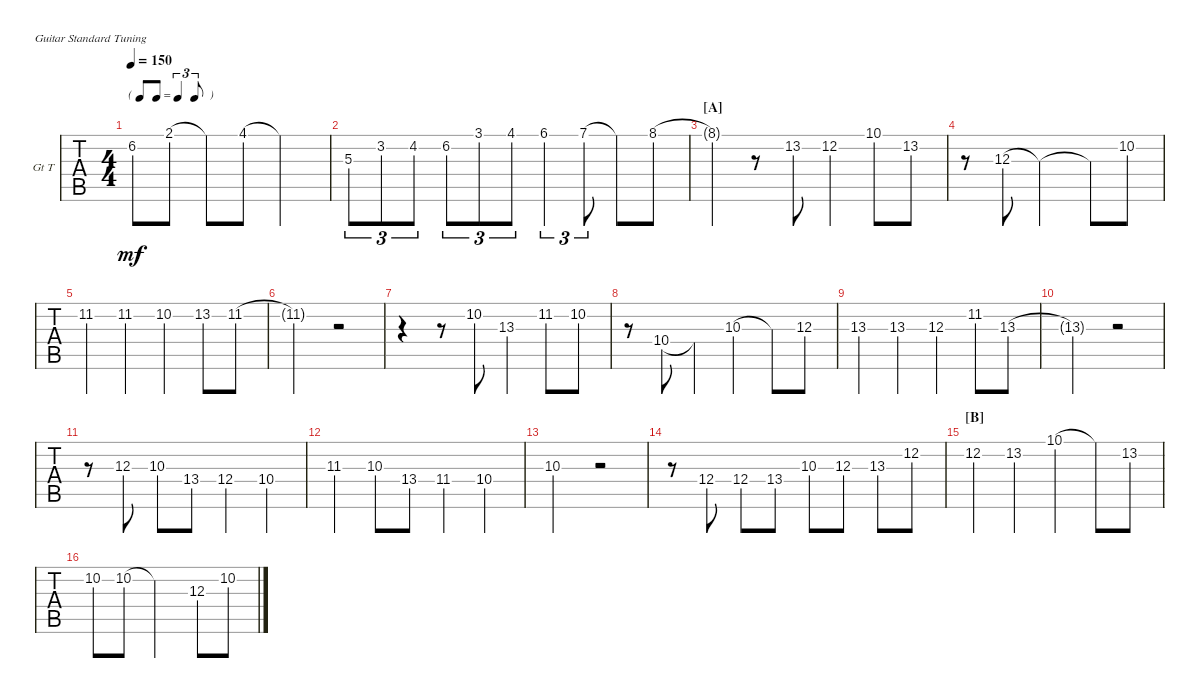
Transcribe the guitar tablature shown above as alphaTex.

\defaultSystemsLayout 4
\bracketExtendMode nobrackets
\firstSystemTrackNameOrientation horizontal
\otherSystemsTrackNameOrientation horizontal
\chordDiagramsInScore
\track ("Guitar Theme" "Gt T") {instrument acousticguitarsteel}
\staff {tabs}
\tuning (E4 B3 G3 D3 A2 E2)
\ts (4 4)
\tf triplet8th
\tempo 150
\clef g2
\ks cminor
6.2{t}.8{dy mf} 2.1.8 2.1{t}.8 4.1.8 4.1{t}.2 |
5.3.8{tu (3 2)} 3.2.8{tu (3 2)} 4.2.8{tu (3 2)} 6.2.8{tu (3 2)} 3.1.8{tu (3 2)} 4.1.8{tu (3 2)} 6.1.4{tu (3 2)} 7.1.8{tu (3 2)} 7.1{t}.8 8.1.8 |
\section ("A" "")
8.1{t}.4 r.8 13.2.8 12.2.4 10.1.8 13.2.8 |
r.8 12.3.8 12.3{t}.2 12.3{t}.8 10.2.8 |
11.2.4 11.2.4 10.2.4 13.2.8 11.2.8 |
11.2{t}.2 r.2 |
r.4 r.8 10.2.8 13.3.4 11.2.8 10.2.8 |
r.8 10.4.8 10.4{t}.4 10.3.4 10.3{t}.8 12.3.8 |
13.3.4 13.3.4 12.3.4 11.2.8 13.3.8 |
13.3{t}.2 r.2 |
r.8 12.3.8 10.3.8 13.4.8 12.4.4 10.4.4 |
11.3.4 10.3.8 13.4.8 11.4.4 10.4.4 |
10.3.2 r.2 |
r.8 12.4.8 12.4.8 13.4.8 10.3.8 12.3.8 13.3.8 12.2.8 |
\section ("B" "")
12.2.4 13.2.4 10.1.4 10.1{t}.8 13.2.8 |
10.2.8 10.2.8 10.2{t}.2 12.3.8 10.2.8
